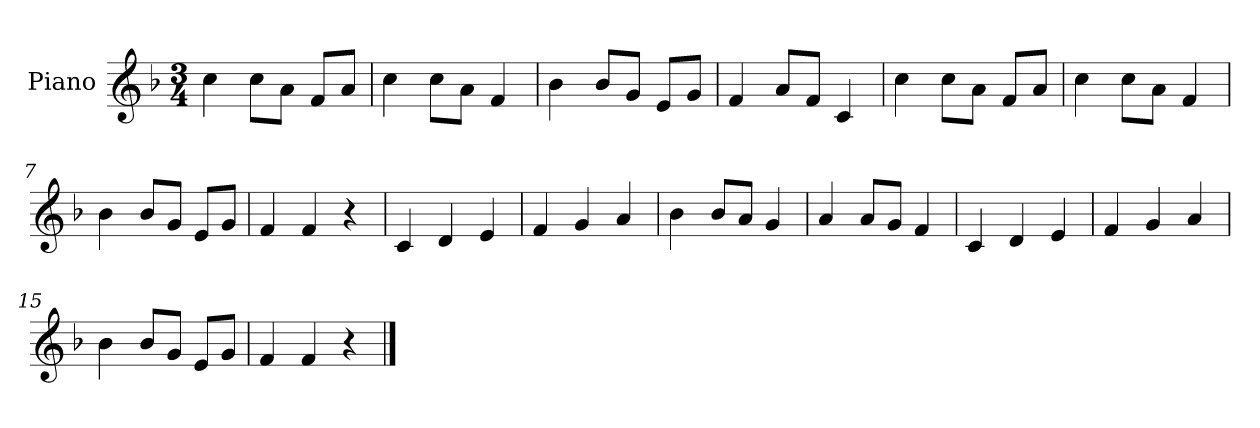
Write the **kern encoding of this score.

**kern
*part1
*staff1
*I"Piano
*I'Pno
*clefG2
*k[b-]
*M3/4
=1
4cc\
8cc\L
8a\J
8f/L
8a/J
=2
4cc\
8cc\L
8a\J
4f/
=3
4b-\
8b-/L
8g/J
8e/L
8g/J
=4
4f/
8a/L
8f/J
4c/
=5
4cc\
8cc\L
8a\J
8f/L
8a/J
=6
4cc\
8cc\L
8a\J
4f/
=7
4b-\
8b-/L
8g/J
8e/L
8g/J
=8
4f/
4f/
4r
=9
4c/
4d/
4e/
=10
4f/
4g/
4a/
=11
4b-\
8b-/L
8a/J
4g/
=12
4a/
8a/L
8g/J
4f/
=13
4c/
4d/
4e/
=14
4f/
4g/
4a/
=15
4b-\
8b-/L
8g/J
8e/L
8g/J
=16
4f/
4f/
4r
==
*-
